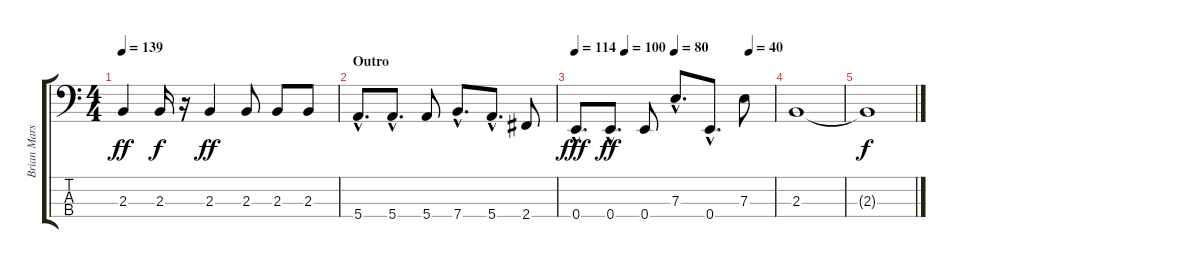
\track ("Brian Marshall - Bass" "Brian Mars") {instrument electricbasspick}
\staff {score tabs}
\tuning (G2 D2 A1 E1) {hide}
\ts (4 4)
\tempo 139
\clef f4
\ks c
2.3.4{dy ff} 2.3.16{dy f} r.16 2.3.4{dy ff} 2.3.8 2.3.8 2.3.8 |
\section ("" "Outro")
5.4{hac}.8{d} 5.4{hac}.8{d} 5.4.8 7.4{hac}.8{d} 5.4{hac}.8{d} 2.4.8 |
\tempo 114
\tempo (100 0.25)
\tempo (80 0.5)
\tempo (70 0.875)
\tempo (40 0.875)
0.4{hac}.8{d dy fff} 0.4{hac}.8{d dy ff} 0.4.8 7.3{hac}.8{d} 0.4{hac}.8{d} 7.3.8 |
2.3.1{volume 0} |
2.3{t}.1{dy f}
